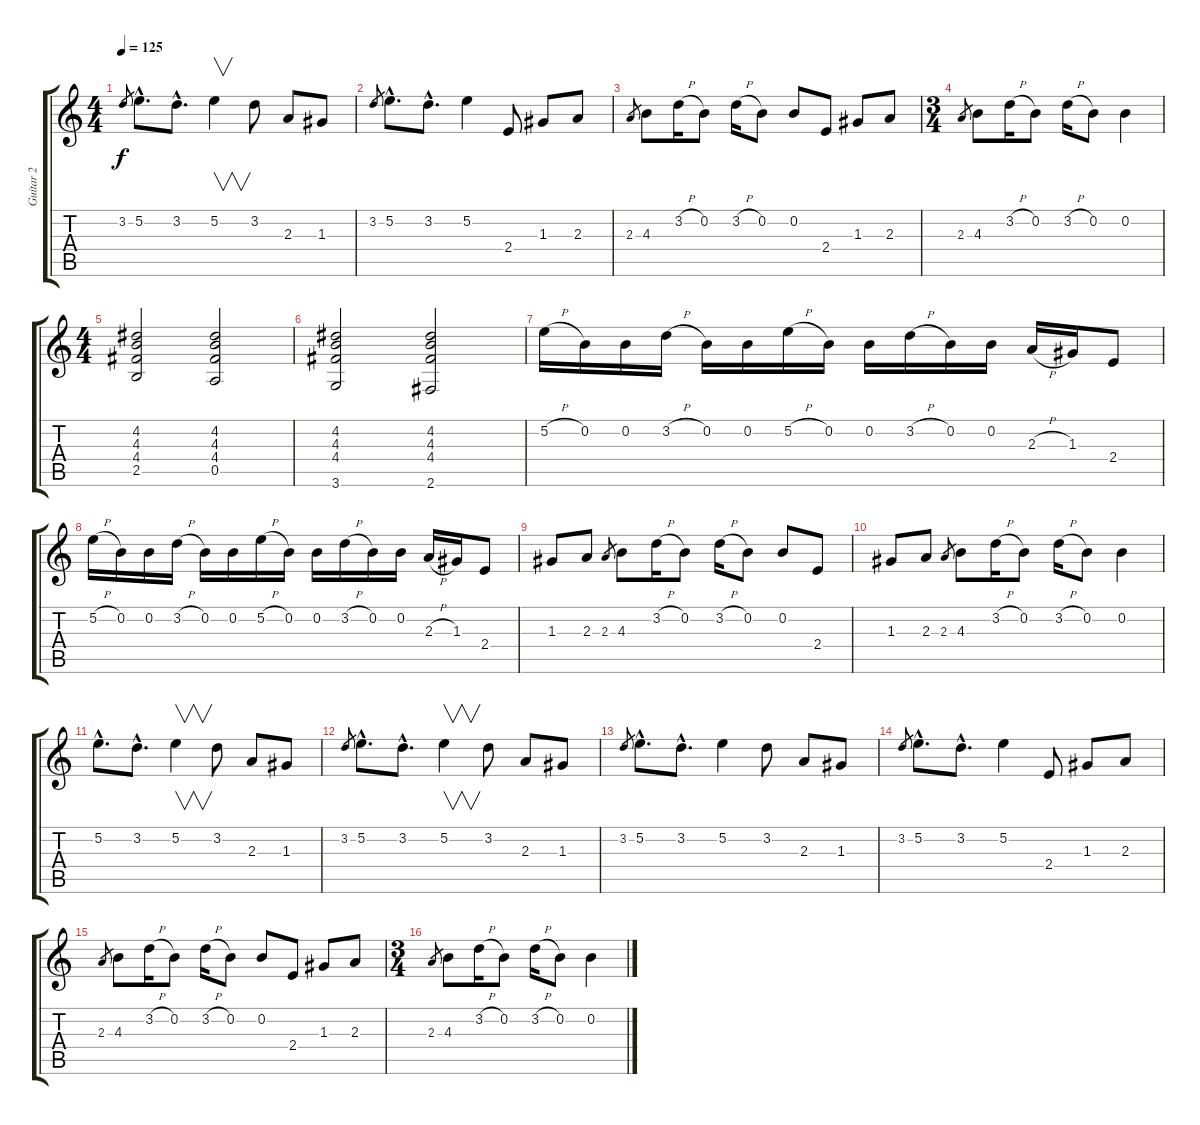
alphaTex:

\track ("Guitar 2" "Guitar 2") {instrument acousticguitarsteel}
\staff {score tabs}
\tuning (E4 B3 G3 D3 A2 E2) {hide}
\ts (4 4)
\tempo 125
\clef g2
\ks c
3.2.8{gr dy f} 5.2{hac}.8{d} 3.2{hac}.8{d} 5.2.4{v} 3.2.8 2.3.8 1.3.8 |
3.2.8{gr} 5.2{hac}.8{d} 3.2{hac}.8{d} 5.2.4 2.4.8 1.3.8 2.3.8 |
2.3.8{gr} 4.3.8 3.2{h}.16 0.2.8 3.2{h}.16 0.2.8 0.2.8 2.4.8 1.3.8 2.3.8 |
\ts (3 4)
2.3.8{gr} 4.3.8 3.2{h}.16 0.2.8 3.2{h}.16 0.2.8 0.2.4 |
\ts (4 4)
(4.2 4.3 4.4 2.5).2 (4.2 4.3 4.4 0.5).2 |
(4.2 4.3 4.4 3.6).2 (4.2 4.3 4.4 2.6).2 |
5.2{h}.16 0.2.16 0.2.16 3.2{h}.16 0.2.16 0.2.16 5.2{h}.16 0.2.16 0.2.16 3.2{h}.16 0.2.16 0.2.16 2.3{h}.16 1.3.16 2.4.8 |
5.2{h}.16 0.2.16 0.2.16 3.2{h}.16 0.2.16 0.2.16 5.2{h}.16 0.2.16 0.2.16 3.2{h}.16 0.2.16 0.2.16 2.3{h}.16 1.3.16 2.4.8 |
1.3.8 2.3.8 2.3.8{gr} 4.3.8 3.2{h}.16 0.2.8 3.2{h}.16 0.2.8 0.2.8 2.4.8 |
1.3.8 2.3.8 2.3.8{gr} 4.3.8 3.2{h}.16 0.2.8 3.2{h}.16 0.2.8 0.2.4 |
5.2{hac}.8{d} 3.2{hac}.8{d} 5.2.4{v} 3.2.8 2.3.8 1.3.8 |
3.2.8{gr} 5.2{hac}.8{d} 3.2{hac}.8{d} 5.2.4{v} 3.2.8 2.3.8 1.3.8 |
3.2.8{gr} 5.2{hac}.8{d} 3.2{hac}.8{d} 5.2.4 3.2.8 2.3.8 1.3.8 |
3.2.8{gr} 5.2{hac}.8{d} 3.2{hac}.8{d} 5.2.4 2.4.8 1.3.8 2.3.8 |
2.3.8{gr} 4.3.8 3.2{h}.16 0.2.8 3.2{h}.16 0.2.8 0.2.8 2.4.8 1.3.8 2.3.8 |
\ts (3 4)
2.3.8{gr} 4.3.8 3.2{h}.16 0.2.8 3.2{h}.16 0.2.8 0.2.4
